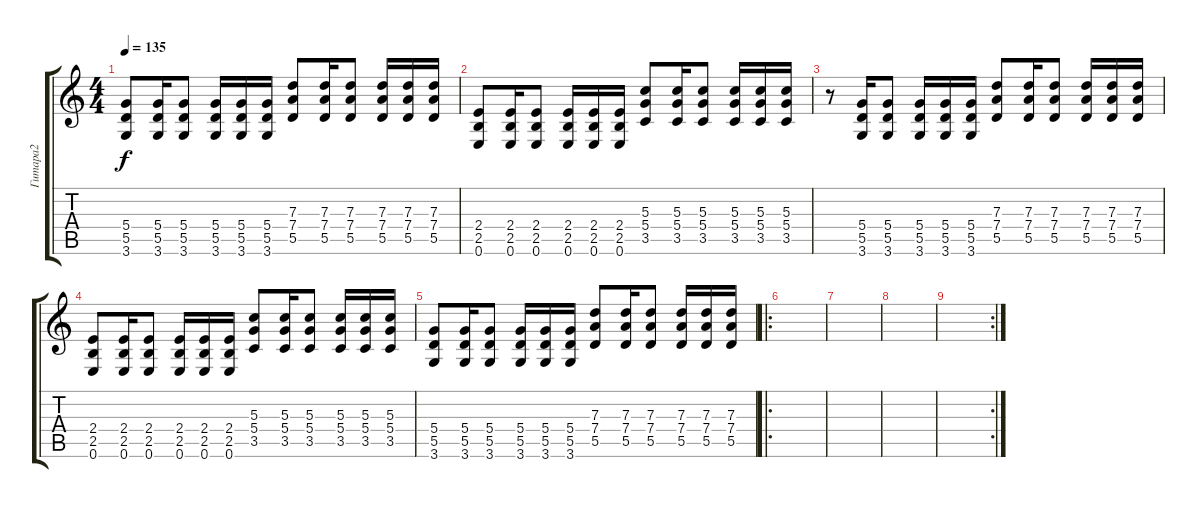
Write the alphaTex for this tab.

\track ("Гитара2" "Гитара2") {instrument distortionguitar}
\staff {score tabs}
\tuning (E4 B3 G3 D3 A2 E2) {hide}
\ts (4 4)
\tempo 135
\clef g2
\ks c
(5.4 5.5 3.6).8{dy f} (5.4 5.5 3.6).16 (5.4 5.5 3.6).8 (5.4 5.5 3.6).16 (5.4 5.5 3.6).16 (5.4 5.5 3.6).16 (7.3 7.4 5.5).8 (7.3 7.4 5.5).16 (7.3 7.4 5.5).8 (7.3 7.4 5.5).16 (7.3 7.4 5.5).16 (7.3 7.4 5.5).16 |
(2.4 2.5 0.6).8 (2.4 2.5 0.6).16 (2.4 2.5 0.6).8 (2.4 2.5 0.6).16 (2.4 2.5 0.6).16 (2.4 2.5 0.6).16 (5.3 5.4 3.5).8 (5.3 5.4 3.5).16 (5.3 5.4 3.5).8 (5.3 5.4 3.5).16 (5.3 5.4 3.5).16 (5.3 5.4 3.5).16 |
r.8 (5.4 5.5 3.6).16 (5.4 5.5 3.6).8 (5.4 5.5 3.6).16 (5.4 5.5 3.6).16 (5.4 5.5 3.6).16 (7.3 7.4 5.5).8 (7.3 7.4 5.5).16 (7.3 7.4 5.5).8 (7.3 7.4 5.5).16 (7.3 7.4 5.5).16 (7.3 7.4 5.5).16 |
(2.4 2.5 0.6).8 (2.4 2.5 0.6).16 (2.4 2.5 0.6).8 (2.4 2.5 0.6).16 (2.4 2.5 0.6).16 (2.4 2.5 0.6).16 (5.3 5.4 3.5).8 (5.3 5.4 3.5).16 (5.3 5.4 3.5).8 (5.3 5.4 3.5).16 (5.3 5.4 3.5).16 (5.3 5.4 3.5).16 |
(5.4 5.5 3.6).8 (5.4 5.5 3.6).16 (5.4 5.5 3.6).8 (5.4 5.5 3.6).16 (5.4 5.5 3.6).16 (5.4 5.5 3.6).16 (7.3 7.4 5.5).8 (7.3 7.4 5.5).16 (7.3 7.4 5.5).8 (7.3 7.4 5.5).16 (7.3 7.4 5.5).16 (7.3 7.4 5.5).16 |
\ro
|
|
|
\rc 2
